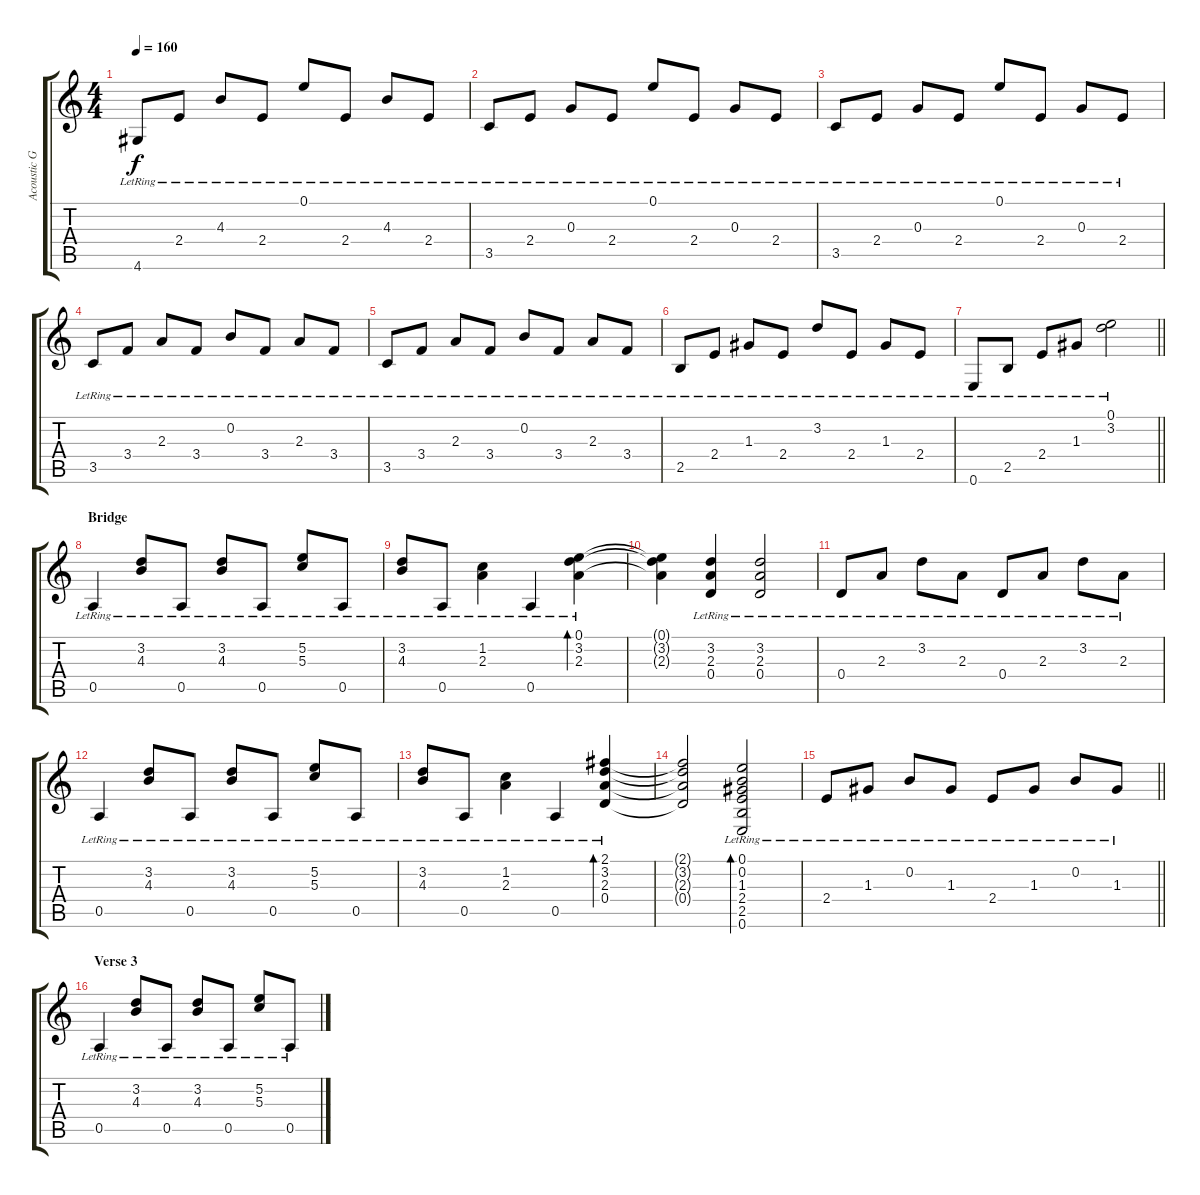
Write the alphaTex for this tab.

\track ("Acoustic Guitar" "Acoustic G") {instrument acousticguitarsteel}
\staff {score tabs}
\tuning (E4 B3 G3 D3 A2 E2) {hide}
\ts (4 4)
\tempo 160
\clef g2
\ks c
4.6{lr}.8{dy f} 2.4{lr}.8 4.3{lr}.8 2.4{lr}.8 0.1{lr}.8 2.4{lr}.8 4.3{lr}.8 2.4{lr}.8 |
3.5{lr}.8 2.4{lr}.8 0.3{lr}.8 2.4{lr}.8 0.1{lr}.8 2.4{lr}.8 0.3{lr}.8 2.4{lr}.8 |
3.5{lr}.8 2.4{lr}.8 0.3{lr}.8 2.4{lr}.8 0.1{lr}.8 2.4{lr}.8 0.3{lr}.8 2.4{lr}.8 |
3.5{lr}.8 3.4{lr}.8 2.3{lr}.8 3.4{lr}.8 0.2{lr}.8 3.4{lr}.8 2.3{lr}.8 3.4{lr}.8 |
3.5{lr}.8 3.4{lr}.8 2.3{lr}.8 3.4{lr}.8 0.2{lr}.8 3.4{lr}.8 2.3{lr}.8 3.4{lr}.8 |
2.5{lr}.8 2.4{lr}.8 1.3{lr}.8 2.4{lr}.8 3.2{lr}.8 2.4{lr}.8 1.3{lr}.8 2.4{lr}.8 |
\barLineRight lightlight
0.6{lr}.8 2.5{lr}.8 2.4{lr}.8 1.3{lr}.8 (0.1{lr} 3.2{lr}).2 |
\section ("" "Bridge")
0.5{lr}.4 (3.2{lr} 4.3{lr}).8 0.5{lr}.8 (3.2{lr} 4.3{lr}).8 0.5{lr}.8 (5.2{lr} 5.3{lr}).8 0.5{lr}.8 |
(3.2{lr} 4.3{lr}).8 0.5{lr}.8 (1.2{lr} 2.3{lr}).4 0.5{lr}.4 (0.1{lr} 3.2{lr} 2.3{lr}).4{bd 240} |
(0.1{t} 3.2{t} 2.3{t}).4 (3.2{lr} 2.3{lr} 0.4{lr}).4 (3.2{lr} 2.3{lr} 0.4{lr}).2 |
0.4{lr}.8 2.3{lr}.8 3.2{lr}.8 2.3{lr}.8 0.4{lr}.8 2.3{lr}.8 3.2{lr}.8 2.3{lr}.8 |
0.5{lr}.4 (3.2{lr} 4.3{lr}).8 0.5{lr}.8 (3.2{lr} 4.3{lr}).8 0.5{lr}.8 (5.2{lr} 5.3{lr}).8 0.5{lr}.8 |
(3.2{lr} 4.3{lr}).8 0.5{lr}.8 (1.2{lr} 2.3{lr}).4 0.5{lr}.4 (2.1{lr} 3.2{lr} 2.3{lr} 0.4{lr}).4{bd 240} |
(2.1{t} 3.2{t} 2.3{t} 0.4{t}).2 (0.1{lr} 0.2{lr} 1.3{lr} 2.4{lr} 2.5{lr} 0.6{lr}).2{bd 240} |
\barLineRight lightlight
2.4{lr}.8 1.3{lr}.8 0.2{lr}.8 1.3{lr}.8 2.4{lr}.8 1.3{lr}.8 0.2{lr}.8 1.3{lr}.8 |
\section ("" "Verse 3")
0.5{lr}.4 (3.2{lr} 4.3{lr}).8 0.5{lr}.8 (3.2{lr} 4.3{lr}).8 0.5{lr}.8 (5.2{lr} 5.3{lr}).8 0.5{lr}.8
